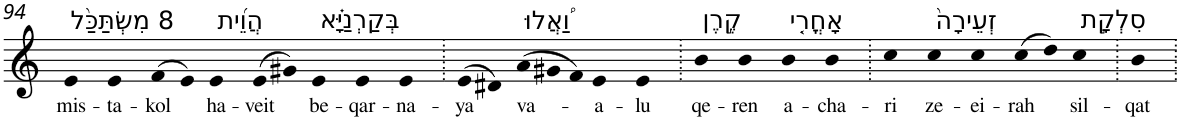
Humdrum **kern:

**kern	**text
*part1	*part1
*staff1	*staff1
*I"Piano	*
*I'Pno	*
!!LO:PB:g=z
*clefG2	*
*k[]	*
=94	=94
!LO:TX:a:t=8 מִשְׂתַּכַּ֨ל	!
!	!LO:LY:b
4e	mis-
!	!LO:LY:b
4e	-ta-
!	!LO:LY:b
(>8f	-kol
8e)	.
!LO:TX:a:t=הֲוֵ֜ית	!
!	!LO:LY:b
4e	ha-
!	!LO:LY:b
(>8e	-veit
8g#X)	.
!LO:TX:a:t=בְּקַרְנַיָּ֗א	!
!	!LO:LY:b
4e	be-
!	!LO:LY:b
4e	-qar-
!	!LO:LY:b
4e	-na-
=95.	=95.
!	!LO:LY:b
(>8e	-ya
8d#X)	.
*Xtuplet	*
!LO:TX:a:t=וַ֠אֲלוּ	!
!	!LO:LY:b
(>12a	va-
12g#X	.
12f)	.
!	!LO:LY:b
4e	-a-
!	!LO:LY:b
4e	-lu
=96.	=96.
!LO:TX:a:t=קֶ֣רֶן	!
!	!LO:LY:b
4b	qe-
!	!LO:LY:b
4b	-ren
!LO:TX:a:t=אָחֳרִ֤י	!
!	!LO:LY:b
4b	a-
!	!LO:LY:b
4b	-cha-
=97.	=97.
!	!LO:LY:b
4cc	-ri
!LO:TX:a:t=זְעֵירָה֙	!
!	!LO:LY:b
4cc	ze-
!	!LO:LY:b
4cc	-ei-
!	!LO:LY:b
(>8cc	-rah
8dd)	.
!LO:TX:a:t=סִלְקָ֣ת	!
!	!LO:LY:b
4cc	sil-
=98.	=98.
!	!LO:LY:b
4b	-qat
=.	=.
*-	*-
